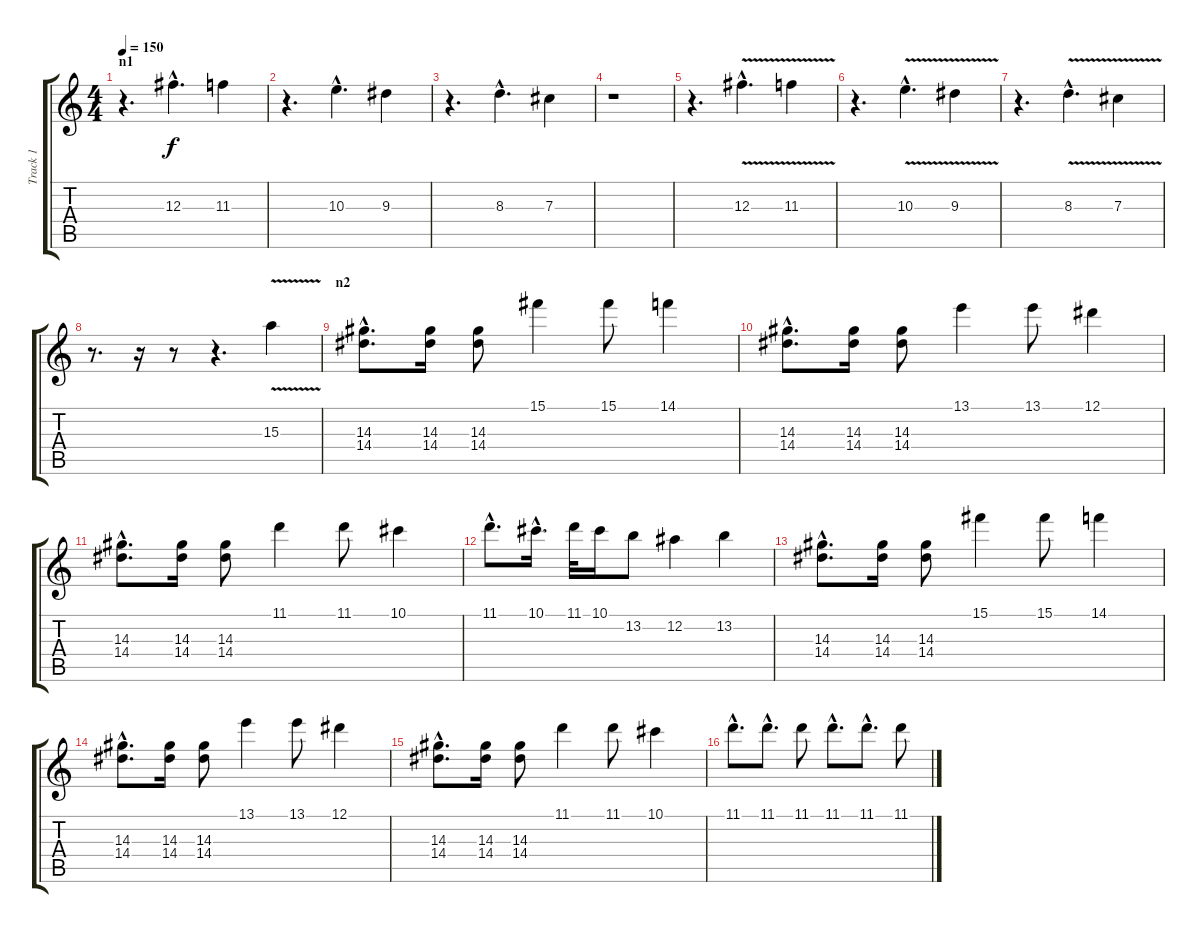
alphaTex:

\track ("Track 1" "Track 1") {instrument overdrivenguitar}
\staff {score tabs}
\tuning (Eb4 Bb3 Gb3 Db3 Ab2 Eb2) {hide}
\ts (4 4)
\section ("" "n1")
\tempo 150
\clef g2
\ks c
r.4{d dy f} 12.3{hac}.4{d} 11.3.4 |
r.4{d} 10.3{hac}.4{d} 9.3.4 |
r.4{d} 8.3{hac}.4{d} 7.3.4 |
r.1 |
r.4{d} 12.3{v hac}.4{d} 11.3{v}.4 |
r.4{d} 10.3{v hac}.4{d} 9.3{v}.4 |
r.4{d} 8.3{v hac}.4{d} 7.3{v}.4 |
r.8{d} r.16 r.8 r.4{d} 15.3{v}.4 |
\section ("" "n2")
(14.3{hac} 14.4{hac}).8{d} (14.3 14.4).16 (14.3 14.4).8 15.1.4 15.1.8 14.1.4 |
(14.3{hac} 14.4{hac}).8{d} (14.3 14.4).16 (14.3 14.4).8 13.1.4 13.1.8 12.1.4 |
(14.3{hac} 14.4{hac}).8{d} (14.3 14.4).16 (14.3 14.4).8 11.1.4 11.1.8 10.1.4 |
11.1{hac}.8{d} 10.1{hac}.16{d} 11.1.32 10.1.16 13.2.8 12.2.4 13.2.4 |
(14.3{hac} 14.4{hac}).8{d} (14.3 14.4).16 (14.3 14.4).8 15.1.4 15.1.8 14.1.4 |
(14.3{hac} 14.4{hac}).8{d} (14.3 14.4).16 (14.3 14.4).8 13.1.4 13.1.8 12.1.4 |
(14.3{hac} 14.4{hac}).8{d} (14.3 14.4).16 (14.3 14.4).8 11.1.4 11.1.8 10.1.4 |
11.1{hac}.8{d} 11.1{hac}.8{d} 11.1.8 11.1{hac}.8{d} 11.1{hac}.8{d} 11.1.8
